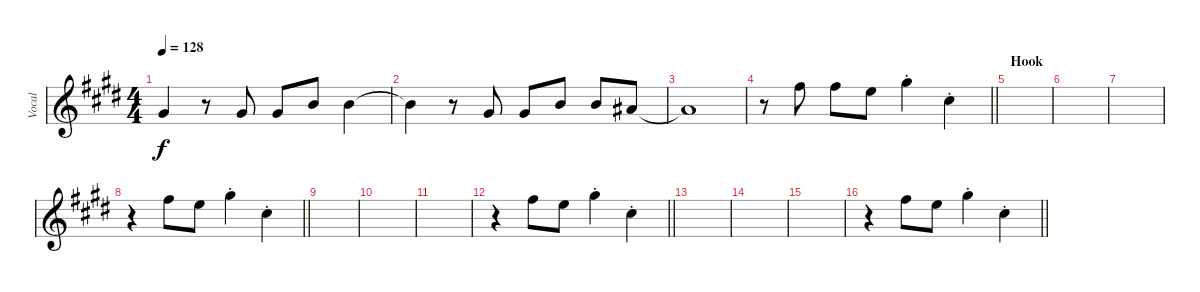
\track ("Vocal" "Vocal") {instrument acousticguitarnylon}
\staff {score}
\tuning (E4 B3 G3 D3 A2 E2) {hide}
\ts (4 4)
\tempo 128
\clef g2
\ks c#minor
1.3{t}.4{dy f} r.8 1.3.8 1.3.8 0.2.8 0.2.4 |
0.2{t}.4 r.8 1.3.8 1.3.8 0.2.8 0.2.8 3.3.8 |
3.3{t}.1 |
\barLineRight lightlight
r.8 2.1.8 2.1.8 0.1.8 4.1{st}.4 2.2{st}.4 |
\section ("" "Hook")
|
|
|
\barLineRight lightlight
r.4 2.1.8 0.1.8 4.1{st}.4 2.2{st}.4 |
|
|
|
\barLineRight lightlight
r.4 2.1.8 0.1.8 4.1{st}.4 2.2{st}.4 |
|
|
|
\barLineRight lightlight
r.4 2.1.8 0.1.8 4.1{st}.4 2.2{st}.4
